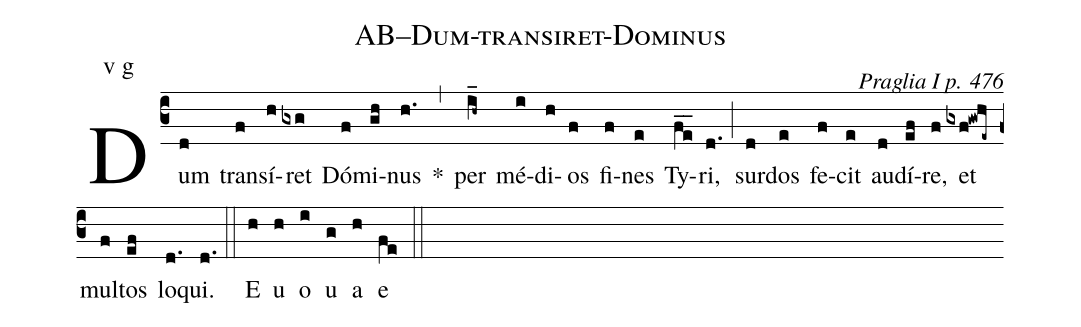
name: AB--Dum-transiret-Dominus;
commentary: Praglia I p. 476 ;
annotation: v g;
%%
(c3) Dum(d) tran(f)sí(h)ret(gxg) Dó(f)mi(gh)nus(h.) *(,) per(i_h~) mé(i)di(h)os(f) fi(f)nes(e) Ty(f_e_)ri,(d.) (;) sur(d)dos(e) fe(f)cit(e) au(d)dí(ef)re,(f) et(gxf!gwhe~) mul(f)tos(ef) lo(d.)qui.(d.) (::) E(h) u(h) o(i) u(g) a(h) e(fe) (::)
